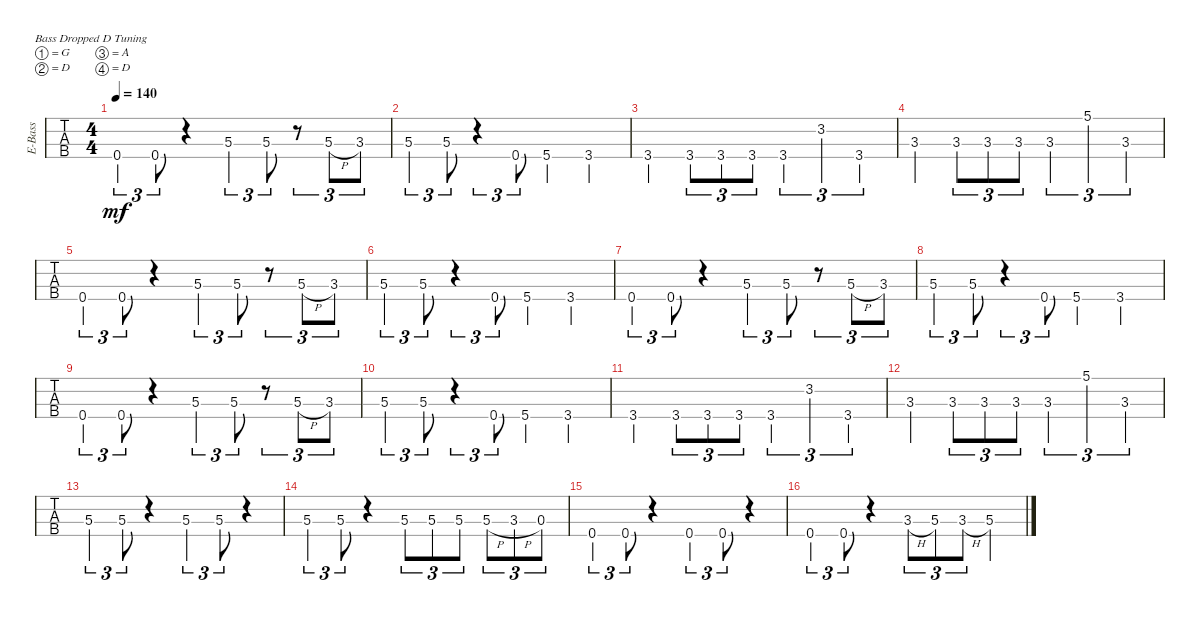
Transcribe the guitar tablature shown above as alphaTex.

\defaultSystemsLayout 4
\bracketExtendMode groupsimilarinstruments
\multiBarRest
\otherSystemsTrackNameOrientation horizontal
\track ("Cole Train" "E-Bass") {instrument electricbassfinger}
\staff {tabs}
\tuning (G2 D2 A1 D1)
\ts (4 4)
\tempo 140
\clef f4
\ks c
0.4.4{tu (3 2) dy mf} 0.4.8{tu (3 2)} r.4 5.3.4{tu (3 2)} 5.3.8{tu (3 2)} r.8{tu (3 2)} 5.3{h}.8{tu (3 2)} 3.3.8{tu (3 2)} |
5.3.4{tu (3 2)} 5.3.8{tu (3 2)} r.4{tu (3 2)} 0.4.8{tu (3 2)} 5.4.4 3.4.4 |
3.4.4 3.4.8{tu (3 2)} 3.4.8{tu (3 2)} 3.4.8{tu (3 2)} 3.4.4{tu (3 2)} 3.2.4{tu (3 2)} 3.4.4{tu (3 2)} |
3.3.4 3.3.8{tu (3 2)} 3.3.8{tu (3 2)} 3.3.8{tu (3 2)} 3.3.4{tu (3 2)} 5.1.4{tu (3 2)} 3.3.4{tu (3 2)} |
0.4.4{tu (3 2)} 0.4.8{tu (3 2)} r.4 5.3.4{tu (3 2)} 5.3.8{tu (3 2)} r.8{tu (3 2)} 5.3{h}.8{tu (3 2)} 3.3.8{tu (3 2)} |
5.3.4{tu (3 2)} 5.3.8{tu (3 2)} r.4{tu (3 2)} 0.4.8{tu (3 2)} 5.4.4 3.4.4 |
0.4.4{tu (3 2)} 0.4.8{tu (3 2)} r.4 5.3.4{tu (3 2)} 5.3.8{tu (3 2)} r.8{tu (3 2)} 5.3{h}.8{tu (3 2)} 3.3.8{tu (3 2)} |
5.3.4{tu (3 2)} 5.3.8{tu (3 2)} r.4{tu (3 2)} 0.4.8{tu (3 2)} 5.4.4 3.4.4 |
0.4.4{tu (3 2)} 0.4.8{tu (3 2)} r.4 5.3.4{tu (3 2)} 5.3.8{tu (3 2)} r.8{tu (3 2)} 5.3{h}.8{tu (3 2)} 3.3.8{tu (3 2)} |
5.3.4{tu (3 2)} 5.3.8{tu (3 2)} r.4{tu (3 2)} 0.4.8{tu (3 2)} 5.4.4 3.4.4 |
3.4.4 3.4.8{tu (3 2)} 3.4.8{tu (3 2)} 3.4.8{tu (3 2)} 3.4.4{tu (3 2)} 3.2.4{tu (3 2)} 3.4.4{tu (3 2)} |
3.3.4 3.3.8{tu (3 2)} 3.3.8{tu (3 2)} 3.3.8{tu (3 2)} 3.3.4{tu (3 2)} 5.1.4{tu (3 2)} 3.3.4{tu (3 2)} |
5.3.4{tu (3 2)} 5.3.8{tu (3 2)} r.4 5.3.4{tu (3 2)} 5.3.8{tu (3 2)} r.4 |
5.3.4{tu (3 2)} 5.3.8{tu (3 2)} r.4 5.3.8{tu (3 2)} 5.3.8{tu (3 2)} 5.3.8{tu (3 2)} 5.3{h}.8{tu (3 2)} 3.3{h}.8{tu (3 2)} 0.3.8{tu (3 2)} |
0.4.4{tu (3 2)} 0.4.8{tu (3 2)} r.4 0.4.4{tu (3 2)} 0.4.8{tu (3 2)} r.4 |
0.4.4{tu (3 2)} 0.4.8{tu (3 2)} r.4 3.3{h}.8{tu (3 2)} 5.3.8{tu (3 2)} 3.3{h}.8{tu (3 2)} 5.3.4
